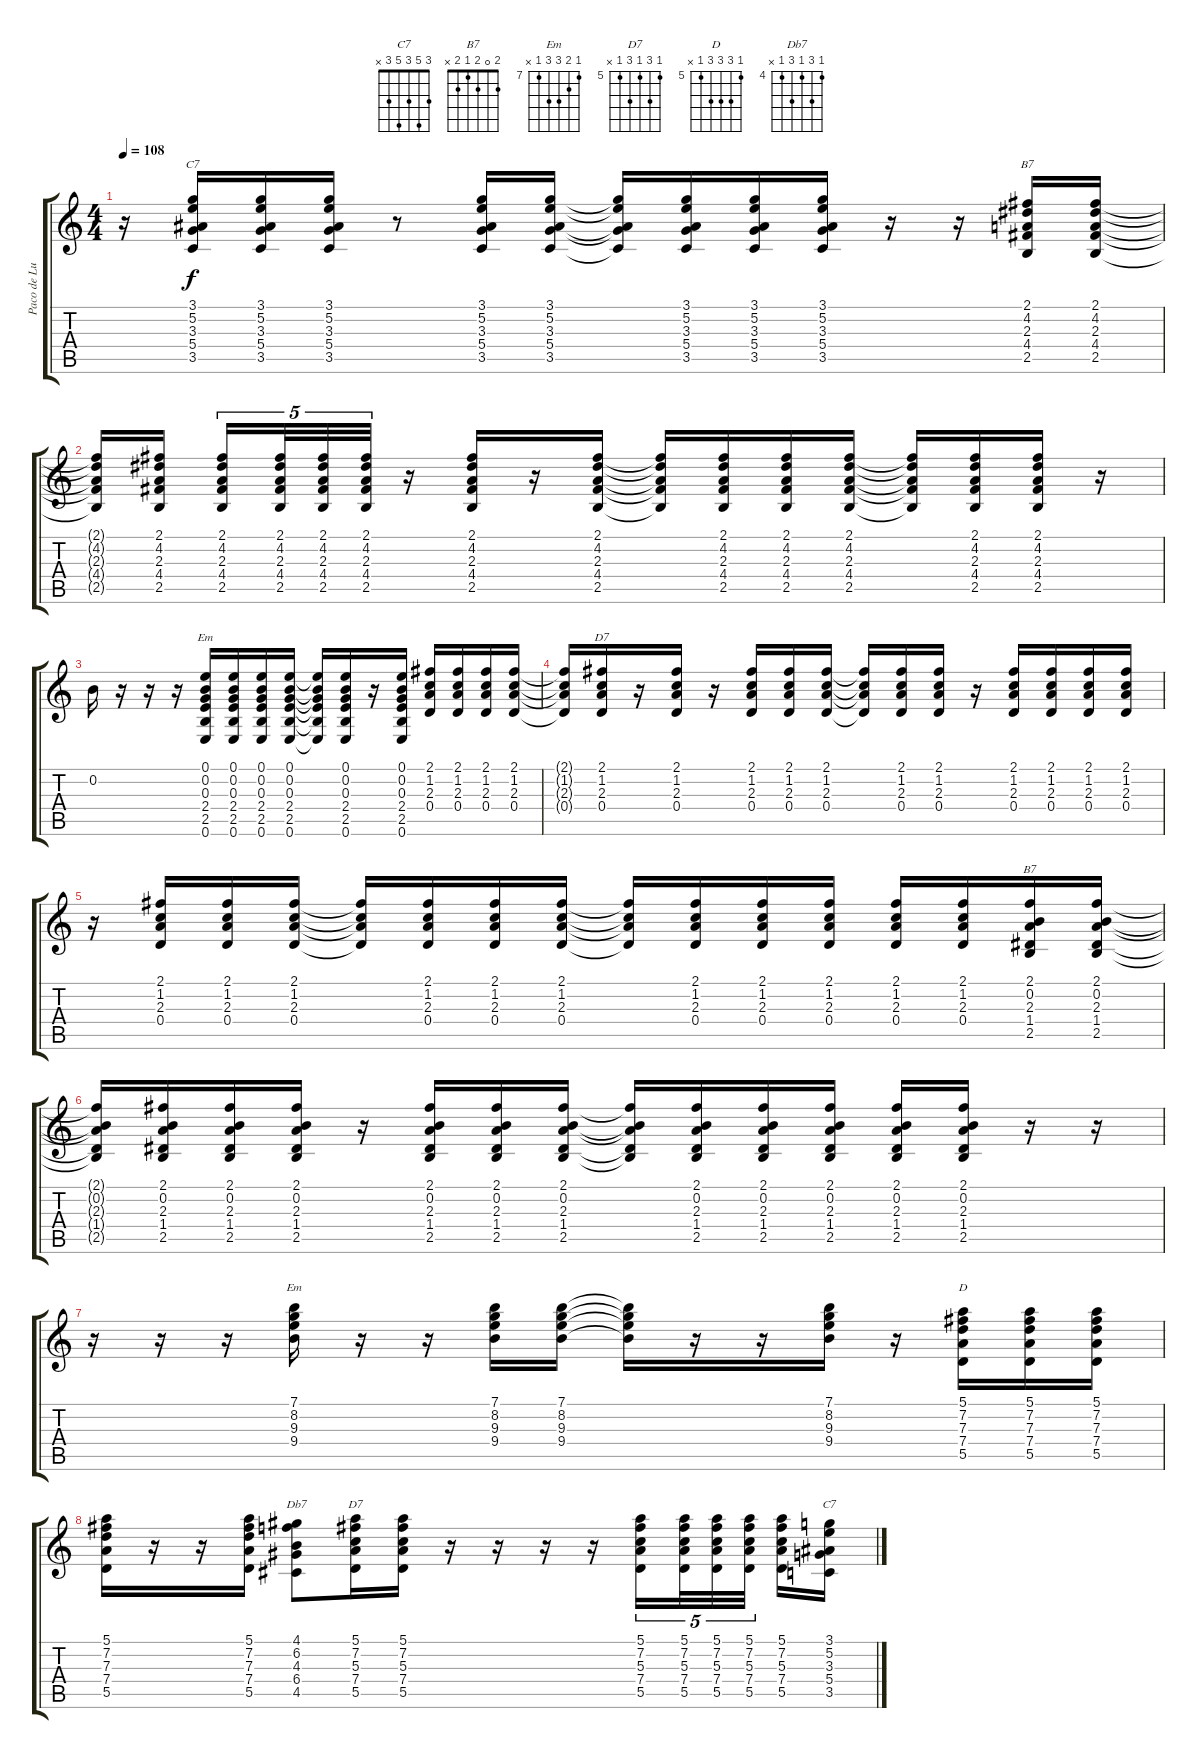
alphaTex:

\track ("Paco de Lucia" "Paco de Lu") {instrument acousticguitarnylon}
\staff {score tabs}
\tuning (E4 B3 G3 D3 A2 E2) {hide}
\chord ("C7" 3 5 3 5 3 x) {firstfret 3}
\chord ("B7" 2 4 2 4 2 x)
\chord ("Em" 0 0 0 2 2 0)
\chord ("D7" 2 1 2 0 x x)
\chord ("B7" 2 0 2 1 2 x)
\chord ("Em" 7 8 9 9 7 x) {firstfret 7}
\chord ("D" 5 7 7 7 5 x) {firstfret 5}
\chord ("Db7" 4 6 4 6 4 x) {firstfret 4}
\chord ("D7" 5 7 5 7 5 x) {firstfret 5}
\chord ("C7" 3 5 3 5 3 x)
\ts (4 4)
\tempo 108
\clef g2
\ks c
r.16{dy f volume 12} (3.1 5.2 3.3 5.4 3.5).16{ch "C7"} (3.1 5.2 3.3 5.4 3.5).16 (3.1 5.2 3.3 5.4 3.5).16 r.8 (3.1 5.2 3.3 5.4 3.5).16 (3.1 5.2 3.3 5.4 3.5).16 (3.1{t} 5.2{t} 3.3{t} 5.4{t} 3.5{t}).16 (3.1 5.2 3.3 5.4 3.5).16 (3.1 5.2 3.3 5.4 3.5).16 (3.1 5.2 3.3 5.4 3.5).16 r.16 r.16 (2.1 4.2 2.3 4.4 2.5).16{ch "B7"} (2.1 4.2 2.3 4.4 2.5).16 |
(2.1{t} 4.2{t} 2.3{t} 4.4{t} 2.5{t}).16 (2.1 4.2 2.3 4.4 2.5).16{volume 12} (2.1 4.2 2.3 4.4 2.5).16{tu (5 4)} (2.1 4.2 2.3 4.4 2.5).32{tu (5 4)} (2.1 4.2 2.3 4.4 2.5).32{tu (5 4)} (2.1 4.2 2.3 4.4 2.5).32{tu (5 4)} r.16 (2.1 4.2 2.3 4.4 2.5).16 r.16 (2.1 4.2 2.3 4.4 2.5).16 (2.1{t} 4.2{t} 2.3{t} 4.4{t} 2.5{t}).16 (2.1 4.2 2.3 4.4 2.5).16 (2.1 4.2 2.3 4.4 2.5).16 (2.1 4.2 2.3 4.4 2.5).16 (2.1{t} 4.2{t} 2.3{t} 4.4{t} 2.5{t}).16 (2.1 4.2 2.3 4.4 2.5).16 (2.1 4.2 2.3 4.4 2.5).16 r.16 |
0.2.16 r.16 r.16 r.16{volume 12} (0.1 0.2 0.3 2.4 2.5 0.6).16{ch "Em"} (0.1 0.2 0.3 2.4 2.5 0.6).16 (0.1 0.2 0.3 2.4 2.5 0.6).16 (0.1 0.2 0.3 2.4 2.5 0.6).16 (0.1{t} 0.2{t} 0.3{t} 2.4{t} 2.5{t} 0.6{t}).16 (0.1 0.2 0.3 2.4 2.5 0.6).16 r.16 (0.1 0.2 0.3 2.4 2.5 0.6).16 (2.1 1.2 2.3 0.4).16 (2.1 1.2 2.3 0.4).16 (2.1 1.2 2.3 0.4).16 (2.1 1.2 2.3 0.4).16 |
(2.1{t} 1.2{t} 2.3{t} 0.4{t}).16{volume 12} (2.1 1.2 2.3 0.4).16{ch "D7"} r.16 (2.1 1.2 2.3 0.4).16 r.16 (2.1 1.2 2.3 0.4).16 (2.1 1.2 2.3 0.4).16 (2.1 1.2 2.3 0.4).16 (2.1{t} 1.2{t} 2.3{t} 0.4{t}).16 (2.1 1.2 2.3 0.4).16 (2.1 1.2 2.3 0.4).16 r.16 (2.1 1.2 2.3 0.4).16 (2.1 1.2 2.3 0.4).16 (2.1 1.2 2.3 0.4).16 (2.1 1.2 2.3 0.4).16 |
r.16 (2.1 1.2 2.3 0.4).16{volume 12} (2.1 1.2 2.3 0.4).16 (2.1 1.2 2.3 0.4).16 (2.1{t} 1.2{t} 2.3{t} 0.4{t}).16 (2.1 1.2 2.3 0.4).16 (2.1 1.2 2.3 0.4).16 (2.1 1.2 2.3 0.4).16 (2.1{t} 1.2{t} 2.3{t} 0.4{t}).16 (2.1 1.2 2.3 0.4).16 (2.1 1.2 2.3 0.4).16 (2.1 1.2 2.3 0.4).16 (2.1 1.2 2.3 0.4).16 (2.1 1.2 2.3 0.4).16 (2.1 0.2 2.3 1.4 2.5).16{ch "B7"} (2.1 0.2 2.3 1.4 2.5).16 |
(2.1{t} 0.2{t} 2.3{t} 1.4{t} 2.5{t}).16{volume 12} (2.1 0.2 2.3 1.4 2.5).16 (2.1 0.2 2.3 1.4 2.5).16 (2.1 0.2 2.3 1.4 2.5).16 r.16 (2.1 0.2 2.3 1.4 2.5).16 (2.1 0.2 2.3 1.4 2.5).16 (2.1 0.2 2.3 1.4 2.5).16 (2.1{t} 0.2{t} 2.3{t} 1.4{t} 2.5{t}).16 (2.1 0.2 2.3 1.4 2.5).16 (2.1 0.2 2.3 1.4 2.5).16 (2.1 0.2 2.3 1.4 2.5).16 (2.1 0.2 2.3 1.4 2.5).16 (2.1 0.2 2.3 1.4 2.5).16 r.16 r.16 |
r.16{volume 12} r.16 r.16 (7.1 8.2 9.3 9.4).16{ch "Em"} r.16 r.16 (7.1 8.2 9.3 9.4).16 (7.1 8.2 9.3 9.4).16 (7.1{t} 8.2{t} 9.3{t} 9.4{t}).16 r.16 r.16 (7.1 8.2 9.3 9.4).16 r.16 (5.1 7.2 7.3 7.4 5.5).16{ch "D"} (5.1 7.2 7.3 7.4 5.5).16 (5.1 7.2 7.3 7.4 5.5).16 |
(5.1 7.2 7.3 7.4 5.5).16{volume 12} r.16 r.16 (5.1 7.2 7.3 7.4 5.5).16 (4.1 6.2 4.3 6.4 4.5).8{ch "Db7"} (5.1 7.2 5.3 7.4 5.5).16{ch "D7"} (5.1 7.2 5.3 7.4 5.5).16 r.16 r.16 r.16 r.16 (5.1 7.2 5.3 7.4 5.5).16{tu (5 4)} (5.1 7.2 5.3 7.4 5.5).32{tu (5 4)} (5.1 7.2 5.3 7.4 5.5).32{tu (5 4)} (5.1 7.2 5.3 7.4 5.5).32{tu (5 4)} (5.1 7.2 5.3 7.4 5.5).16 (3.1 5.2 3.3 5.4 3.5).16{ch "C7"}
